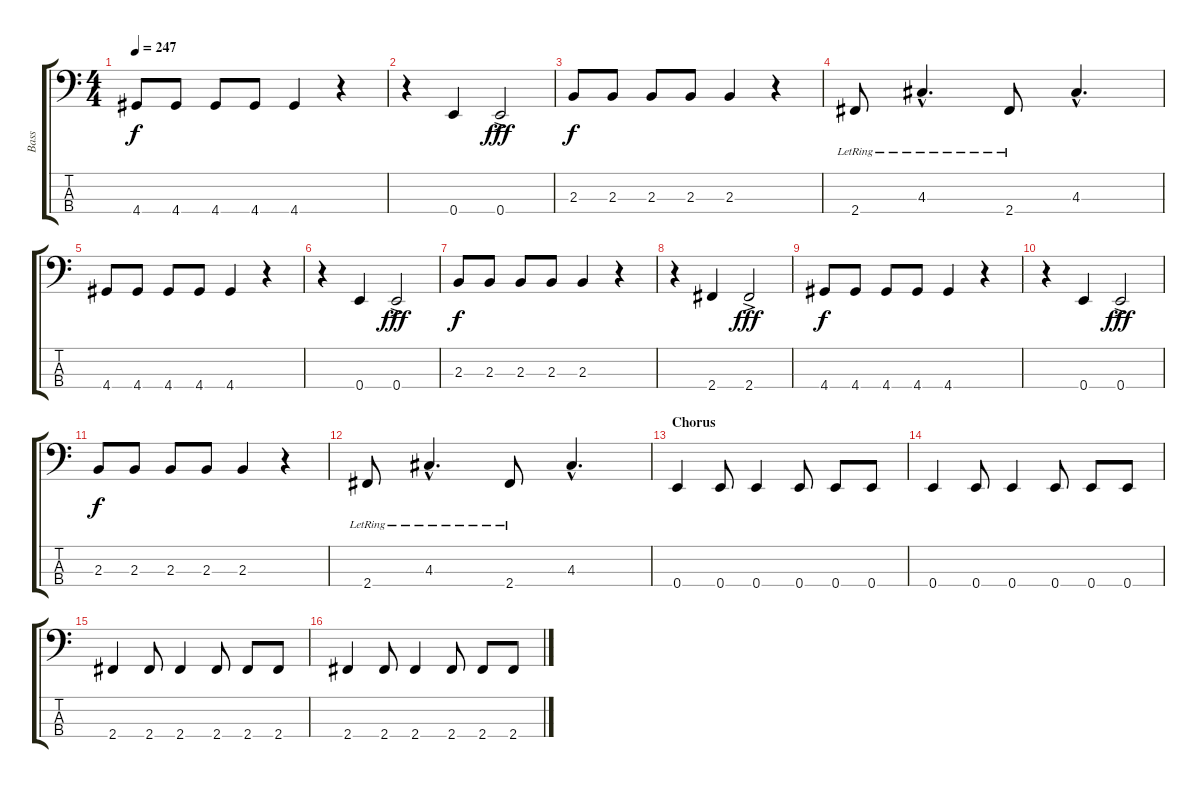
\track ("Bass" "Bass") {instrument electricbasspick}
\staff {score tabs}
\tuning (G2 D2 A1 E1) {hide}
\ts (4 4)
\tempo 247
\clef f4
\ks c
4.4.8{dy f} 4.4.8 4.4.8 4.4.8 4.4.4 r.4 |
r.4 0.4.4 0.4{ac}.2{dy fff} |
2.3.8{dy f} 2.3.8 2.3.8 2.3.8 2.3.4 r.4 |
2.4{lr}.8 4.3{hac lr}.4{d} 2.4{lr}.8 4.3{hac}.4{d} |
4.4.8 4.4.8 4.4.8 4.4.8 4.4.4 r.4 |
r.4 0.4.4 0.4{ac}.2{dy fff} |
2.3.8{dy f} 2.3.8 2.3.8 2.3.8 2.3.4 r.4 |
r.4 2.4.4 2.4{ac}.2{dy fff} |
4.4.8{dy f} 4.4.8 4.4.8 4.4.8 4.4.4 r.4 |
r.4 0.4.4 0.4{ac}.2{dy fff} |
2.3.8{dy f} 2.3.8 2.3.8 2.3.8 2.3.4 r.4 |
2.4{lr}.8 4.3{hac lr}.4{d} 2.4{lr}.8 4.3{hac}.4{d} |
\section ("" "Chorus")
0.4.4 0.4.8 0.4.4 0.4.8 0.4.8 0.4.8 |
0.4.4 0.4.8 0.4.4 0.4.8 0.4.8 0.4.8 |
2.4.4 2.4.8 2.4.4 2.4.8 2.4.8 2.4.8 |
2.4.4 2.4.8 2.4.4 2.4.8 2.4.8 2.4.8
